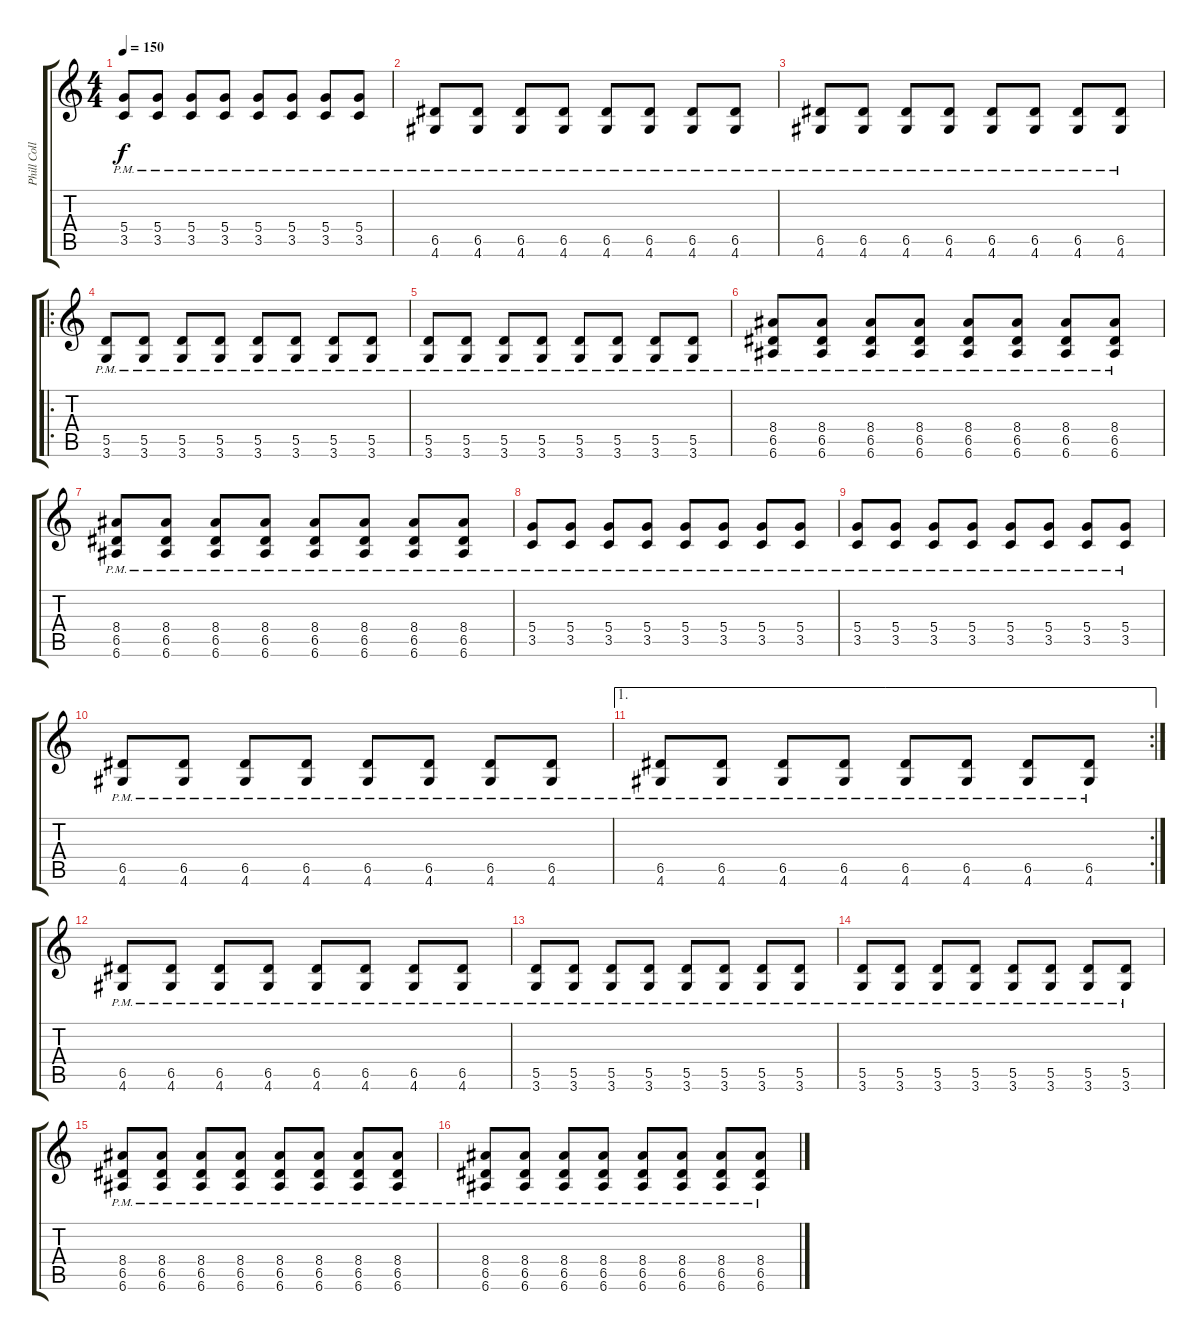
\track ("Phill Collen (Switch 625)" "Phill Coll") {instrument distortionguitar}
\staff {score tabs}
\tuning (E4 B3 G3 D3 A2 E2) {hide}
\ts (4 4)
\tempo 150
\clef g2
\ks c
(5.4{pm} 3.5).8{dy f} (5.4{pm} 3.5).8 (5.4{pm} 3.5).8 (5.4{pm} 3.5).8 (5.4{pm} 3.5).8 (5.4{pm} 3.5).8 (5.4{pm} 3.5).8 (5.4{pm} 3.5).8 |
(6.5{pm} 4.6).8 (6.5{pm} 4.6).8 (6.5{pm} 4.6).8 (6.5{pm} 4.6).8 (6.5{pm} 4.6).8 (6.5{pm} 4.6).8 (6.5{pm} 4.6).8 (6.5{pm} 4.6{pm}).8 |
(6.5{pm} 4.6{pm}).8 (6.5{pm} 4.6{pm}).8 (6.5{pm} 4.6{pm}).8 (6.5{pm} 4.6{pm}).8 (6.5{pm} 4.6{pm}).8 (6.5{pm} 4.6{pm}).8 (6.5{pm} 4.6{pm}).8 (6.5{pm} 4.6{pm}).8 |
\ro
(5.5 3.6{pm}).8 (5.5 3.6{pm}).8 (5.5 3.6{pm}).8 (5.5 3.6{pm}).8 (5.5 3.6{pm}).8 (5.5 3.6{pm}).8 (5.5 3.6{pm}).8 (5.5 3.6{pm}).8 |
(5.5 3.6{pm}).8 (5.5 3.6{pm}).8 (5.5 3.6{pm}).8 (5.5 3.6{pm}).8 (5.5 3.6{pm}).8 (5.5 3.6{pm}).8 (5.5 3.6{pm}).8 (5.5 3.6{pm}).8 |
(8.4{pm} 6.5 6.6).8 (8.4{pm} 6.5 6.6).8 (8.4{pm} 6.5 6.6).8 (8.4{pm} 6.5 6.6).8 (8.4{pm} 6.5 6.6).8 (8.4{pm} 6.5 6.6).8 (8.4{pm} 6.5 6.6).8 (8.4{pm} 6.5 6.6).8 |
(8.4{pm} 6.5 6.6).8 (8.4{pm} 6.5 6.6).8 (8.4{pm} 6.5 6.6).8 (8.4{pm} 6.5 6.6).8 (8.4{pm} 6.5 6.6).8 (8.4{pm} 6.5 6.6).8 (8.4{pm} 6.5 6.6).8 (8.4{pm} 6.5 6.6).8 |
(5.4{pm} 3.5).8 (5.4{pm} 3.5).8 (5.4{pm} 3.5).8 (5.4{pm} 3.5).8 (5.4{pm} 3.5).8 (5.4{pm} 3.5).8 (5.4{pm} 3.5).8 (5.4{pm} 3.5).8 |
(5.4{pm} 3.5).8 (5.4{pm} 3.5).8 (5.4{pm} 3.5).8 (5.4{pm} 3.5).8 (5.4{pm} 3.5).8 (5.4{pm} 3.5).8 (5.4{pm} 3.5).8 (5.4{pm} 3.5).8 |
(6.5{pm} 4.6).8 (6.5{pm} 4.6).8 (6.5{pm} 4.6).8 (6.5{pm} 4.6).8 (6.5{pm} 4.6).8 (6.5{pm} 4.6).8 (6.5{pm} 4.6).8 (6.5{pm} 4.6{pm}).8 |
\ae 1
\rc 2
(6.5{pm} 4.6{pm}).8 (6.5{pm} 4.6{pm}).8 (6.5{pm} 4.6{pm}).8 (6.5{pm} 4.6{pm}).8 (6.5{pm} 4.6{pm}).8 (6.5{pm} 4.6{pm}).8 (6.5{pm} 4.6{pm}).8 (6.5{pm} 4.6{pm}).8 |
(6.5{pm} 4.6{pm}).8 (6.5{pm} 4.6{pm}).8 (6.5{pm} 4.6{pm}).8 (6.5{pm} 4.6{pm}).8 (6.5{pm} 4.6{pm}).8 (6.5{pm} 4.6{pm}).8 (6.5{pm} 4.6{pm}).8 (6.5{pm} 4.6{pm}).8 |
(5.5 3.6{pm}).8 (5.5 3.6{pm}).8 (5.5 3.6{pm}).8 (5.5 3.6{pm}).8 (5.5 3.6{pm}).8 (5.5 3.6{pm}).8 (5.5 3.6{pm}).8 (5.5 3.6{pm}).8 |
(5.5 3.6{pm}).8 (5.5 3.6{pm}).8 (5.5 3.6{pm}).8 (5.5 3.6{pm}).8 (5.5 3.6{pm}).8 (5.5 3.6{pm}).8 (5.5 3.6{pm}).8 (5.5 3.6{pm}).8 |
(8.4{pm} 6.5 6.6).8 (8.4{pm} 6.5 6.6).8 (8.4{pm} 6.5 6.6).8 (8.4{pm} 6.5 6.6).8 (8.4{pm} 6.5 6.6).8 (8.4{pm} 6.5 6.6).8 (8.4{pm} 6.5 6.6).8 (8.4{pm} 6.5 6.6).8 |
(8.4{pm} 6.5 6.6).8 (8.4{pm} 6.5 6.6).8 (8.4{pm} 6.5 6.6).8 (8.4{pm} 6.5 6.6).8 (8.4{pm} 6.5 6.6).8 (8.4{pm} 6.5 6.6).8 (8.4{pm} 6.5 6.6).8 (8.4{pm} 6.5 6.6).8
